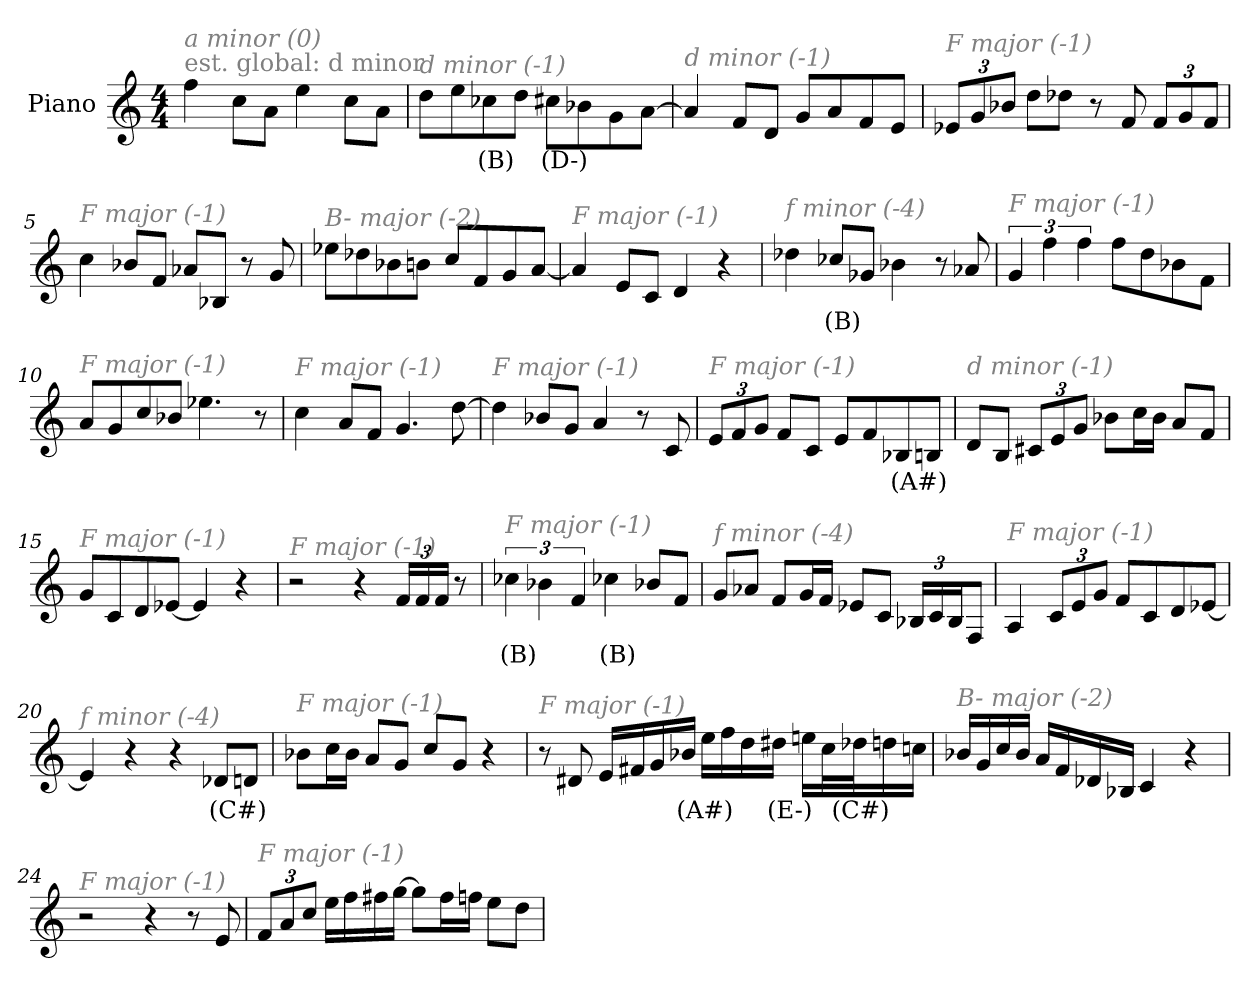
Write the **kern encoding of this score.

**kern	**text
*part1	*part1
*staff1	*staff1
*I"Piano	*
*I'Pno	*
*clefG2	*
*k[]	*
*M4/4	*
*MM165	*
=1	=1
!LO:TX:a:color=#808080:t=est. global&colon; d minor	!
!LO:TX:i:color=#808080:t=a minor (0)	!
4ff\	.
8cc\L	.
8a\J	.
4ee\	.
8cc\L	.
8a\J	.
=2	=2
!LO:TX:i:color=#808080:t=d minor (-1)	!
8dd\L	.
8ee\	.
8cc-Xi\	(B)
8dd\J	.
8cc#Xi\L	(D-)
8b-X\	.
8g\	.
[8a\J	.
=3	=3
!LO:TX:i:color=#808080:t=d minor (-1)	!
4a/]	.
8f/L	.
8d/J	.
8g/L	.
8a/	.
8f/	.
8e/J	.
=4	=4
*Xbrackettup	*
!LO:TX:i:color=#808080:t=F major (-1)	!
12e-X/L	.
12g/	.
12b-X/J	.
8dd\L	.
8dd-X\J	.
8r	.
8f/	.
12f/L	.
12g/	.
12f/J	.
!!LO:LB:g=z
=5	=5
!LO:TX:i:color=#808080:t=F major (-1)	!
4cc\	.
8b-X/L	.
8f/J	.
8a-X/L	.
8B-X/J	.
8r	.
8g/	.
=6	=6
!LO:TX:i:color=#808080:t=B- major (-2)	!
8ee-X\L	.
8dd-X\	.
8b-X\	.
8bn\J	.
8cc/L	.
8f/	.
8g/	.
[8a/J	.
=7	=7
!LO:TX:i:color=#808080:t=F major (-1)	!
4a/]	.
8e/L	.
8c/J	.
4d/	.
4r	.
=8	=8
!LO:TX:i:color=#808080:t=f minor (-4)	!
4dd-X\	.
8cc-Xi/L	(B)
8g-X/J	.
4b-X\	.
8r	.
8a-X/	.
!!LO:LB:g=z
=9	=9
*brackettup	*
!LO:TX:i:color=#808080:t=F major (-1)	!
6g/	.
6ff\	.
6ff\	.
8ff\L	.
8dd\	.
8b-X\	.
8f\J	.
=10	=10
!LO:TX:i:color=#808080:t=F major (-1)	!
8a/L	.
8g/	.
8cc/	.
8b-X/J	.
4.ee-X\	.
8r	.
=11	=11
!LO:TX:i:color=#808080:t=F major (-1)	!
4cc\	.
8a/L	.
8f/J	.
4.g/	.
[8dd\	.
=12	=12
!LO:TX:i:color=#808080:t=F major (-1)	!
4dd\]	.
8b-X/L	.
8g/J	.
4a/	.
8r	.
8c/	.
!!LO:LB:g=z
=13	=13
*Xbrackettup	*
!LO:TX:i:color=#808080:t=F major (-1)	!
12e/L	.
12f/	.
12g/J	.
8f/L	.
8c/J	.
8e/L	.
8f/	.
8B-Xi/	(A#)
8B/J	.
=14	=14
!LO:TX:i:color=#808080:t=d minor (-1)	!
8d/L	.
8B/J	.
12c#X/L	.
12e/	.
12g/J	.
8b-X\L	.
16cc\L	.
16b-\JJ	.
8a/L	.
8f/J	.
=15	=15
!LO:TX:i:color=#808080:t=F major (-1)	!
8g/L	.
8c/	.
8d/	.
[8e-X/J	.
4e-/]	.
4r	.
=16	=16
!LO:TX:i:color=#808080:t=F major (-1)	!
2r	.
4r	.
24f/LL	.
24f/	.
24f/JJ	.
8r	.
!!LO:LB:g=z
=17	=17
*brackettup	*
!LO:TX:i:color=#808080:t=F major (-1)	!
6cc-Xi\	(B)
6b-X\	.
6f/	.
4cc-Xi\	(B)
8b-X/L	.
8f/J	.
=18	=18
!LO:TX:i:color=#808080:t=f minor (-4)	!
8g/L	.
8a-X/J	.
8f/L	.
16g/L	.
16f/JJ	.
8e-X/L	.
8c/J	.
*Xbrackettup	*
24B-X/LL	.
24c/	.
24B-/J	.
8F/J	.
=19	=19
!LO:TX:i:color=#808080:t=F major (-1)	!
4A/	.
12c/L	.
12e/	.
12g/J	.
8f/L	.
8c/	.
8d/	.
[8e-X/J	.
=20	=20
!LO:TX:i:color=#808080:t=f minor (-4)	!
4e-/]	.
4r	.
4r	.
8d-Xi/L	(C#)
8d/J	.
!!LO:LB:g=z
=21	=21
!LO:TX:i:color=#808080:t=F major (-1)	!
8b-X\L	.
16cc\L	.
16b-\JJ	.
8a/L	.
8g/J	.
8cc/L	.
8g/J	.
4r	.
=22	=22
!LO:TX:i:color=#808080:t=F major (-1)	!
8r	.
8d#X/	.
16e/LL	.
16f#X/	.
16g/	.
16b-Xi/JJ	(A#)
16ee\LL	.
16ff\	.
16dd\	.
16dd#Xi\JJ	(E-)
16een\LL	.
32cc\L	.
32dd-Xi\J	(C#)
16dd\	.
16ccn\JJ	.
=23	=23
!LO:TX:i:color=#808080:t=B- major (-2)	!
16b-X/LL	.
16g/	.
16cc/	.
16b-/JJ	.
16a/LL	.
16f/	.
16d-X/	.
16B-X/JJ	.
4c/	.
4r	.
!!LO:LB:g=z
=24	=24
!LO:TX:i:color=#808080:t=F major (-1)	!
2r	.
4r	.
8r	.
8e/	.
=25	=25
!LO:TX:i:color=#808080:t=F major (-1)	!
12f/L	.
12a/	.
12cc/J	.
16ee\LL	.
16ff\	.
16ff#X\	.
[16gg\JJ	.
8gg\L]	.
16ff#\L	.
16ffn\JJ	.
8ee\L	.
8dd\J	.
=	=
*-	*-
